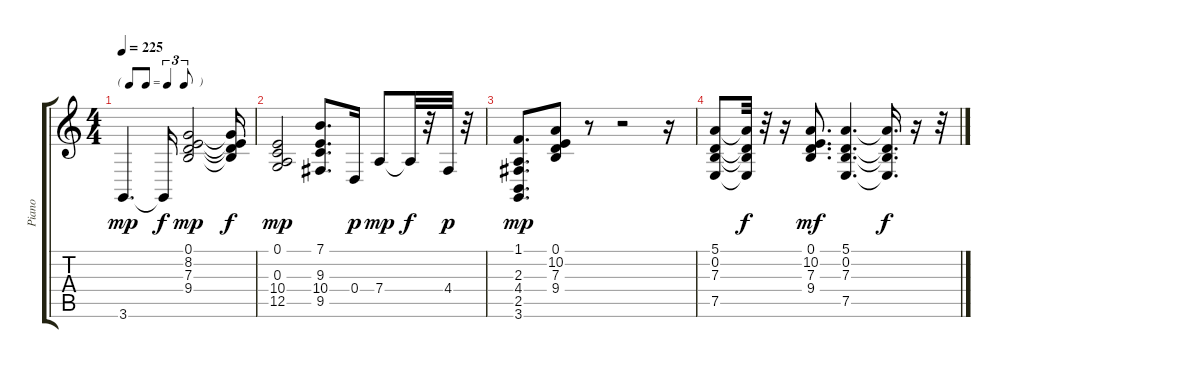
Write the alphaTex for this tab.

\track ("Piano   " "Piano   ") {instrument acousticgrandpiano}
\staff {score tabs}
\tuning (E4 B3 G3 D3 A2 E2) {hide}
\ts (4 4)
\tf triplet8th
\tempo 225
\clef g2
\ks c
3.6.4{d dy mp} 3.6{t}.16{dy f} (0.1 8.2 7.3 9.4).2{dy mp} (0.1{t} 8.2{t} 7.3{t} 9.4{t}).16{dy f} |
(0.1 0.3 10.4 12.5).2{dy mp} (7.1 9.3 10.4 9.5).8{d} 0.4.16{dy p} 7.4.8{dy mp} 7.4{t}.32{dy f} r.32 4.4.32{dy p} r.32 |
(1.1 2.3 4.4 2.5 3.6).8{d dy mp} (0.1 10.2 7.3 9.4).8 r.8 r.2 r.16 |
(5.1 0.2 7.3 7.5).8 (5.1{t} 0.2{t} 7.3{t} 7.5{t}).32{dy f} r.32 r.16 (0.1 10.2 7.3 9.4).8{d dy mf} (5.1 0.2 7.3 7.5).4{d} (5.1{t} 0.2{t} 7.3{t} 7.5{t}).16{d dy f} r.16 r.32
